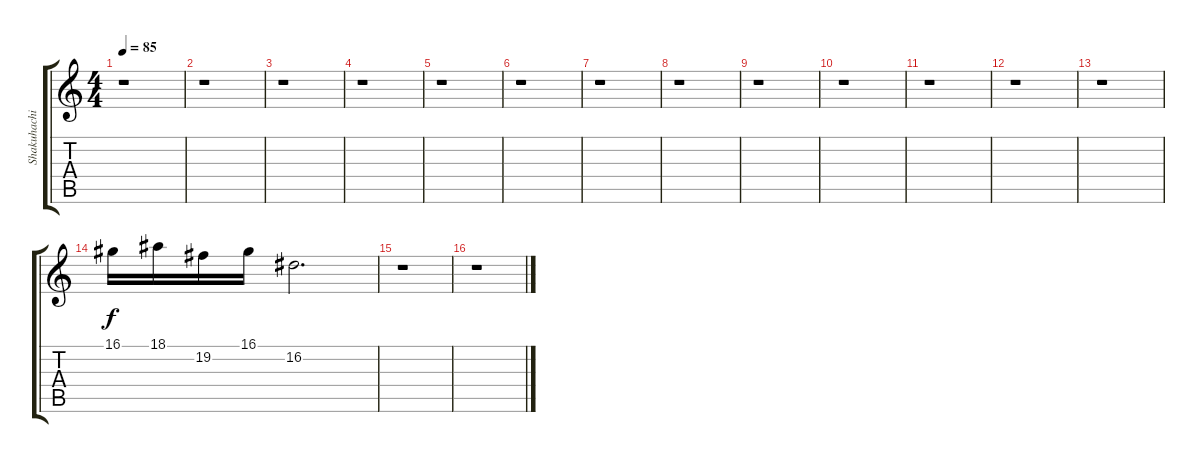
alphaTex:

\track ("Shakuhachi" "Shakuhachi") {instrument shakuhachi}
\staff {score tabs}
\tuning (E4 B3 G3 D3 A2 E2) {hide}
\ts (4 4)
\tempo 85
\clef g2
\ks c
r.1{dy f} |
r.1 |
r.1 |
r.1 |
r.1 |
r.1 |
r.1 |
r.1 |
r.1 |
r.1 |
r.1 |
r.1 |
r.1 |
16.1.16 18.1.16 19.2.16 16.1.16 16.2.2{d} |
r.1 |
r.1
